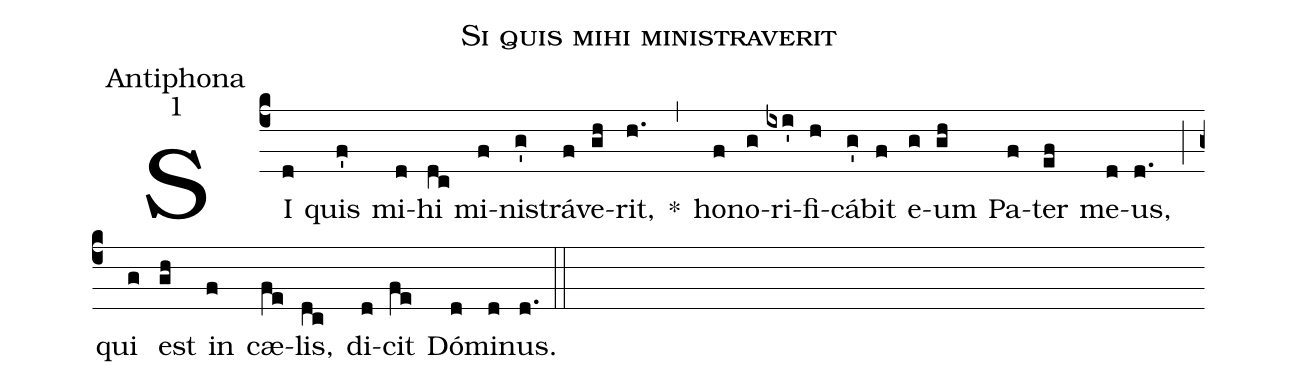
name:Si quis mihi ministraverit;
office-part:Antiphona;
mode:1;
%%
(c4) SI(d) quis(f') mi(d)hi(dc) mi(f)ni(g')strá(f)ve(gh)rit,(h.) *(,) ho(f)no(g)ri(ixi')fi(h)cá(g')bit(f) e(g)um(gh) Pa(f)ter(ef) me(d)us,(d.) (;) qui(g) est(gh) in(f) cæ(fe)lis,(dc) di(d)cit(fe) Dó(d)mi(d)nus.(d.) (::)

%<eu>E(h) u(h) o(g) u(f) a(gh) e.</eu>(gf..) (::)
